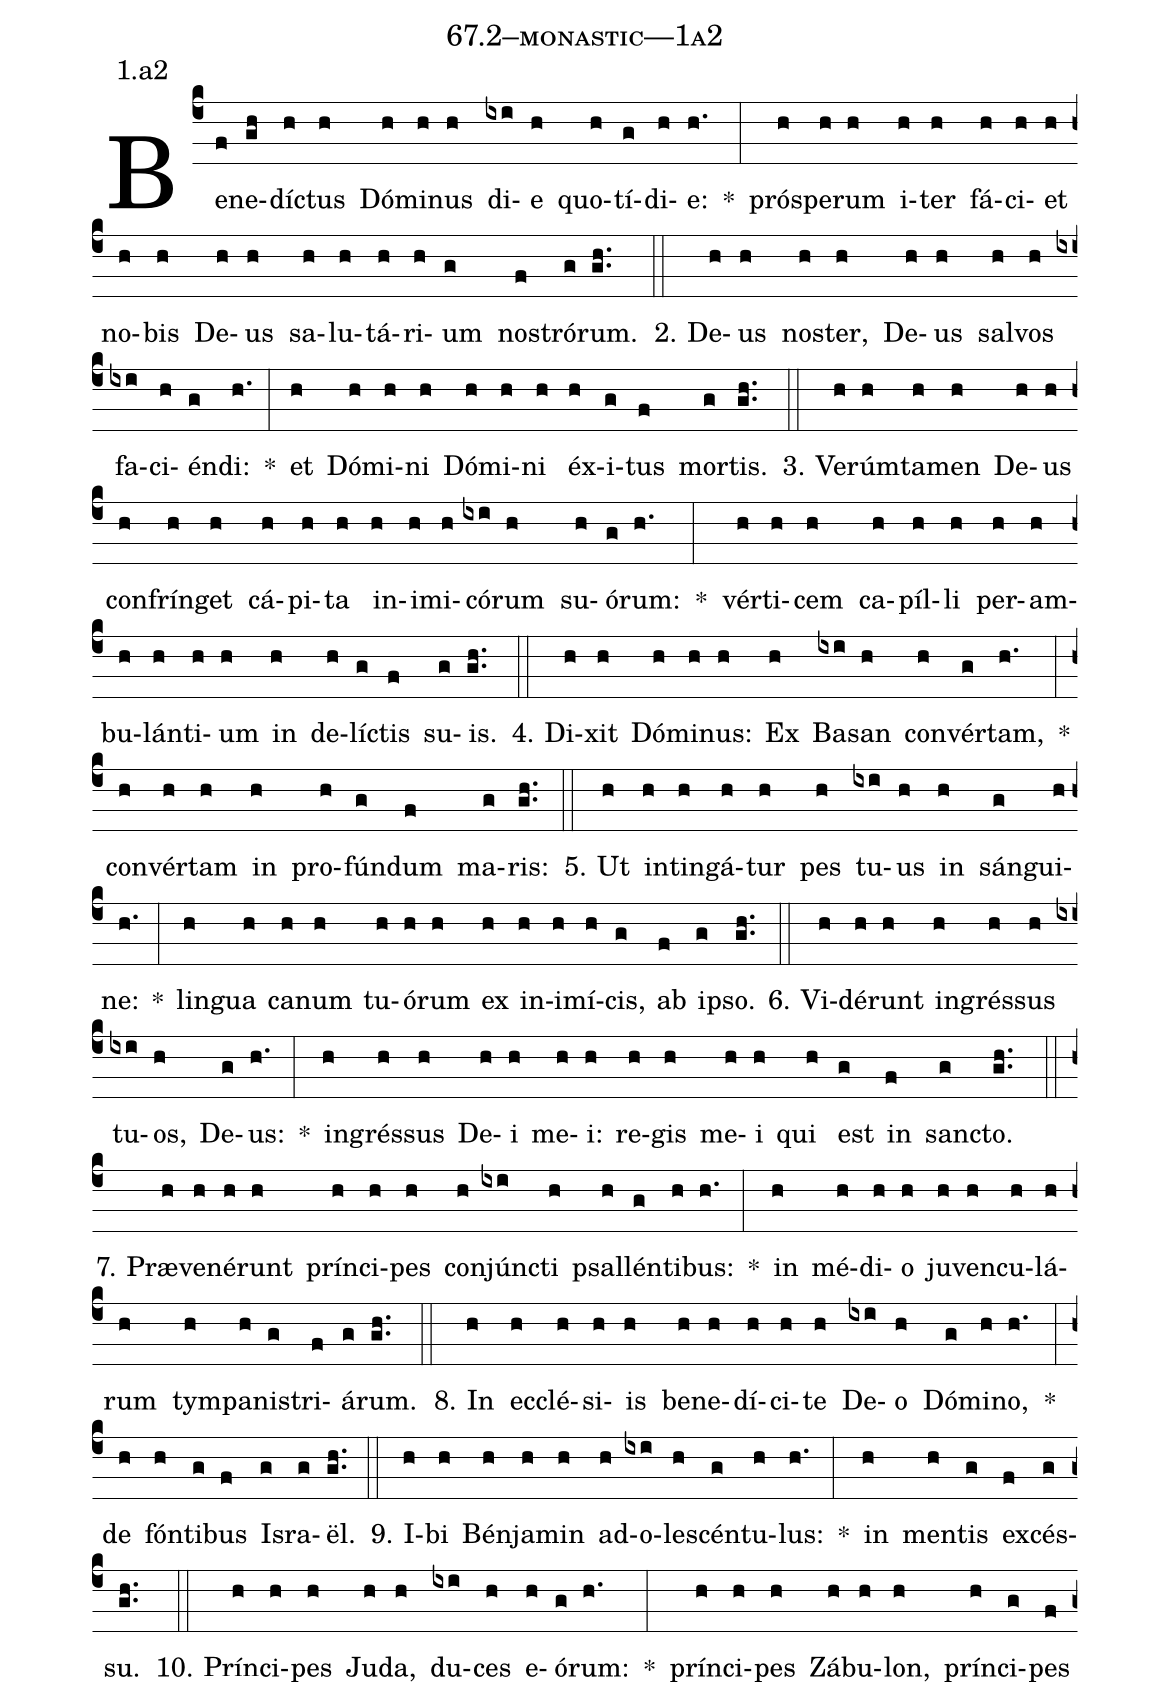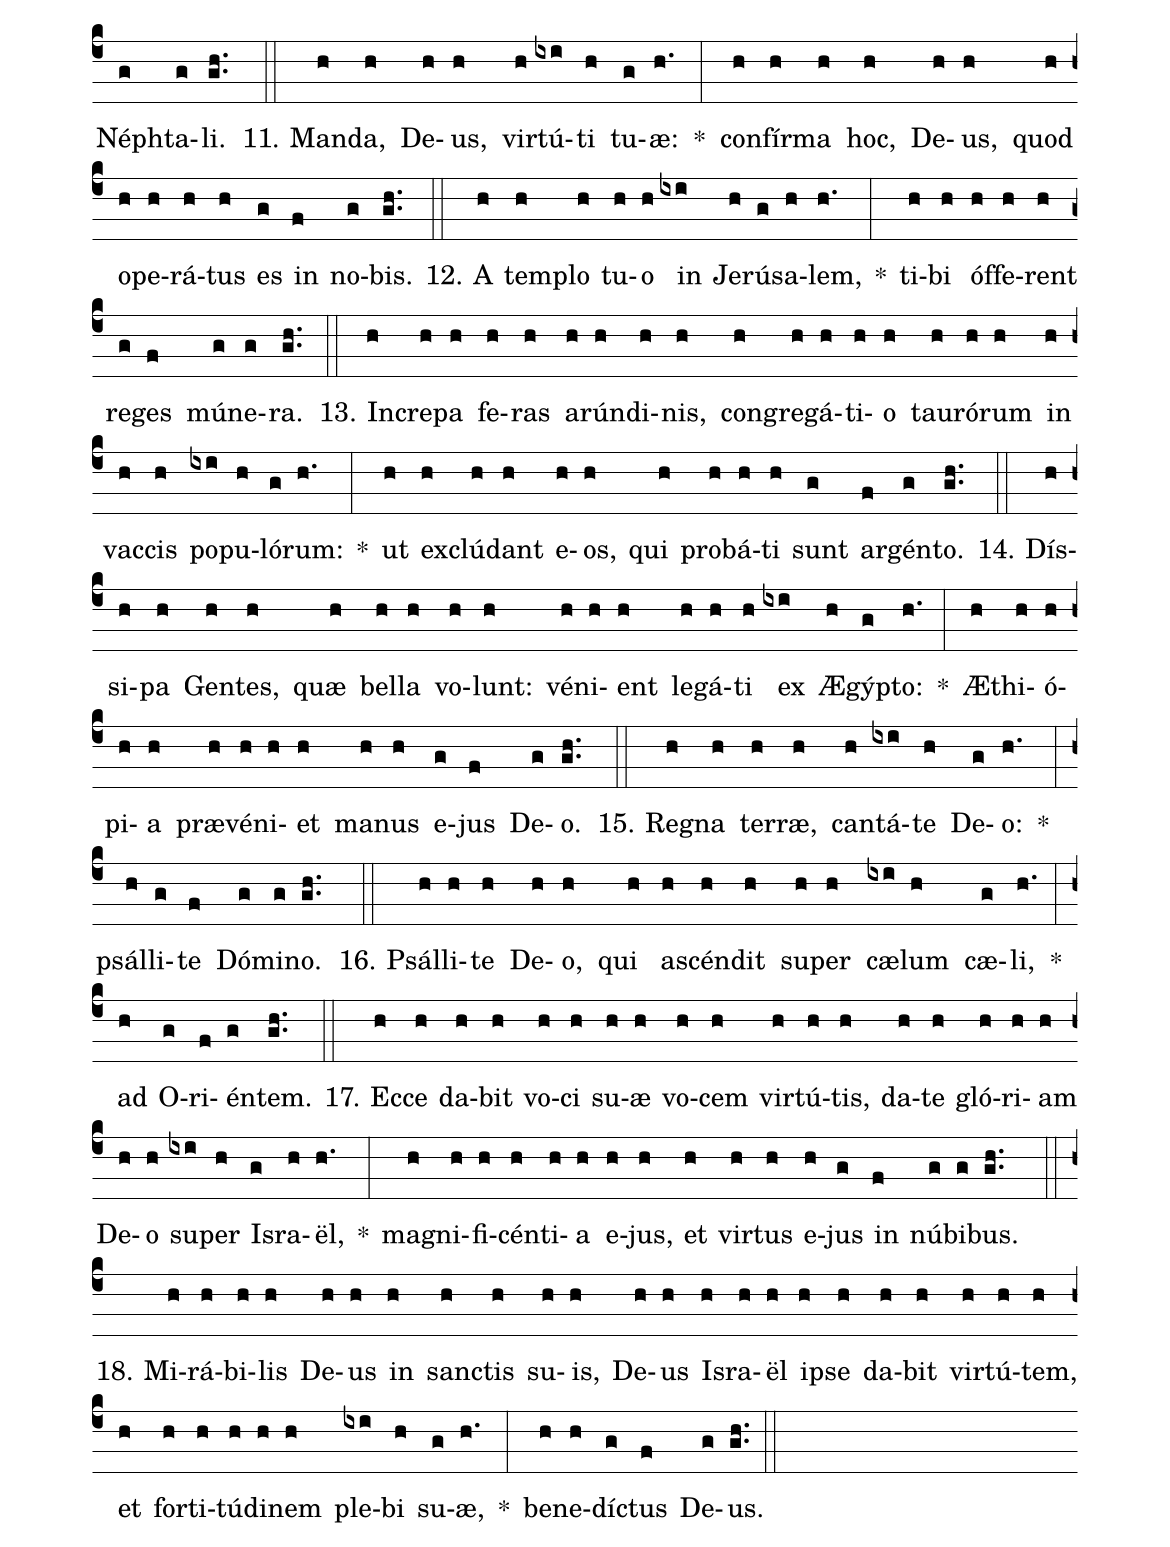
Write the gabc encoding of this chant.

name: 67.2--monastic---1a2;
annotation: 1.a2;
%%
(c4)Be(f)ne(gh)díc(h)tus(h) Dó(h)mi(h)nus(h) di(ixi)e(h) quo(h)tí(g)di(h)e:(h.) *(:) pró(h)spe(h)rum(h) i(h)ter(h) fá(h)ci(h)et(h) no(h)bis(h) De(h)us(h) sa(h)lu(h)tá(h)ri(h)um(g) nos(f)tró(g)rum.(gh..) (::)
2. De(h)us(h) nos(h)ter,(h) De(h)us(h) sal(h)vos(h) fa(ixi)ci(h)én(g)di:(h.) *(:) et(h) Dó(h)mi(h)ni(h) Dó(h)mi(h)ni(h) éx(h)i(g)tus(f) mor(g)tis.(gh..) (::)
3. Ve(h)rúm(h)ta(h)men(h) De(h)us(h) con(h)frín(h)get(h) cá(h)pi(h)ta(h) in(h)i(h)mi(h)có(ixi)rum(h) su(h)ó(g)rum:(h.) *(:) vér(h)ti(h)cem(h) ca(h)píl(h)li(h) per(h)am(h)bu(h)lán(h)ti(h)um(h) in(h) de(h)líc(g)tis(f) su(g)is.(gh..) (::)
4. Di(h)xit(h) Dó(h)mi(h)nus:(h) Ex(h) Ba(ixi)san(h) con(h)vér(g)tam,(h.) *(:) con(h)vér(h)tam(h) in(h) pro(h)fún(g)dum(f) ma(g)ris:(gh..) (::)
5. Ut(h) in(h)tin(h)gá(h)tur(h) pes(h) tu(ixi)us(h) in(h) sán(g)gui(h)ne:(h.) *(:) lin(h)gua(h) ca(h)num(h) tu(h)ó(h)rum(h) ex(h) in(h)i(h)mí(h)cis,(g) ab(f) ip(g)so.(gh..) (::)
6. Vi(h)dé(h)runt(h) in(h)grés(h)sus(h) tu(ixi)os,(h) De(g)us:(h.) *(:) in(h)grés(h)sus(h) De(h)i(h) me(h)i:(h) re(h)gis(h) me(h)i(h) qui(h) est(g) in(f) sanc(g)to.(gh..) (::)
7. Præ(h)ve(h)né(h)runt(h) prín(h)ci(h)pes(h) con(h)júnc(ixi)ti(h) psal(h)lén(g)ti(h)bus:(h.) *(:) in(h) mé(h)di(h)o(h) ju(h)ven(h)cu(h)lá(h)rum(h) tym(h)pa(h)nis(g)tri(f)á(g)rum.(gh..) (::)
8. In(h) ec(h)clé(h)si(h)is(h) be(h)ne(h)dí(h)ci(h)te(h) De(ixi)o(h) Dó(g)mi(h)no,(h.) *(:) de(h) fón(h)ti(g)bus(f) Is(g)ra(g)ël.(gh..) (::)
9. I(h)bi(h) Bén(h)ja(h)min(h) ad(h)o(ixi)le(h)scén(g)tu(h)lus:(h.) *(:) in(h) men(h)tis(g) ex(f)cés(g)su.(gh..) (::)
10. Prín(h)ci(h)pes(h) Ju(h)da,(h) du(ixi)ces(h) e(h)ó(g)rum:(h.) *(:) prín(h)ci(h)pes(h) Zá(h)bu(h)lon,(h) prín(h)ci(g)pes(f) Néph(g)ta(g)li.(gh..) (::)
11. Man(h)da,(h) De(h)us,(h) vir(h)tú(ixi)ti(h) tu(g)æ:(h.) *(:) con(h)fír(h)ma(h) hoc,(h) De(h)us,(h) quod(h) o(h)pe(h)rá(h)tus(h) es(g) in(f) no(g)bis.(gh..) (::)
12. A(h) tem(h)plo(h) tu(h)o(h) in(ixi) Je(h)rú(g)sa(h)lem,(h.) *(:) ti(h)bi(h) óf(h)fe(h)rent(h) re(g)ges(f) mú(g)ne(g)ra.(gh..) (::)
13. In(h)cre(h)pa(h) fe(h)ras(h) a(h)rún(h)di(h)nis,(h) con(h)gre(h)gá(h)ti(h)o(h) tau(h)ró(h)rum(h) in(h) vac(h)cis(h) po(ixi)pu(h)ló(g)rum:(h.) *(:) ut(h) ex(h)clú(h)dant(h) e(h)os,(h) qui(h) pro(h)bá(h)ti(h) sunt(g) ar(f)gén(g)to.(gh..) (::)
14. Dís(h)si(h)pa(h) Gen(h)tes,(h) quæ(h) bel(h)la(h) vo(h)lunt:(h) vé(h)ni(h)ent(h) le(h)gá(h)ti(h) ex(ixi) Æ(h)gýp(g)to:(h.) *(:) Æ(h)thi(h)ó(h)pi(h)a(h) præ(h)vé(h)ni(h)et(h) ma(h)nus(h) e(g)jus(f) De(g)o.(gh..) (::)
15. Re(h)gna(h) ter(h)ræ,(h) can(h)tá(ixi)te(h) De(g)o:(h.) *(:) psál(h)li(g)te(f) Dó(g)mi(g)no.(gh..) (::)
16. Psál(h)li(h)te(h) De(h)o,(h) qui(h) a(h)scén(h)dit(h) su(h)per(h) cæ(ixi)lum(h) cæ(g)li,(h.) *(:) ad(h) O(g)ri(f)én(g)tem.(gh..) (::)
17. Ec(h)ce(h) da(h)bit(h) vo(h)ci(h) su(h)æ(h) vo(h)cem(h) vir(h)tú(h)tis,(h) da(h)te(h) gló(h)ri(h)am(h) De(h)o(h) su(ixi)per(h) Is(g)ra(h)ël,(h.) *(:) ma(h)gni(h)fi(h)cén(h)ti(h)a(h) e(h)jus,(h) et(h) vir(h)tus(h) e(h)jus(g) in(f) nú(g)bi(g)bus.(gh..) (::)
18. Mi(h)rá(h)bi(h)lis(h) De(h)us(h) in(h) sanc(h)tis(h) su(h)is,(h) De(h)us(h) Is(h)ra(h)ël(h) ip(h)se(h) da(h)bit(h) vir(h)tú(h)tem,(h) et(h) for(h)ti(h)tú(h)di(h)nem(h) ple(ixi)bi(h) su(g)æ,(h.) *(:) be(h)ne(h)díc(g)tus(f) De(g)us.(gh..) (::)
